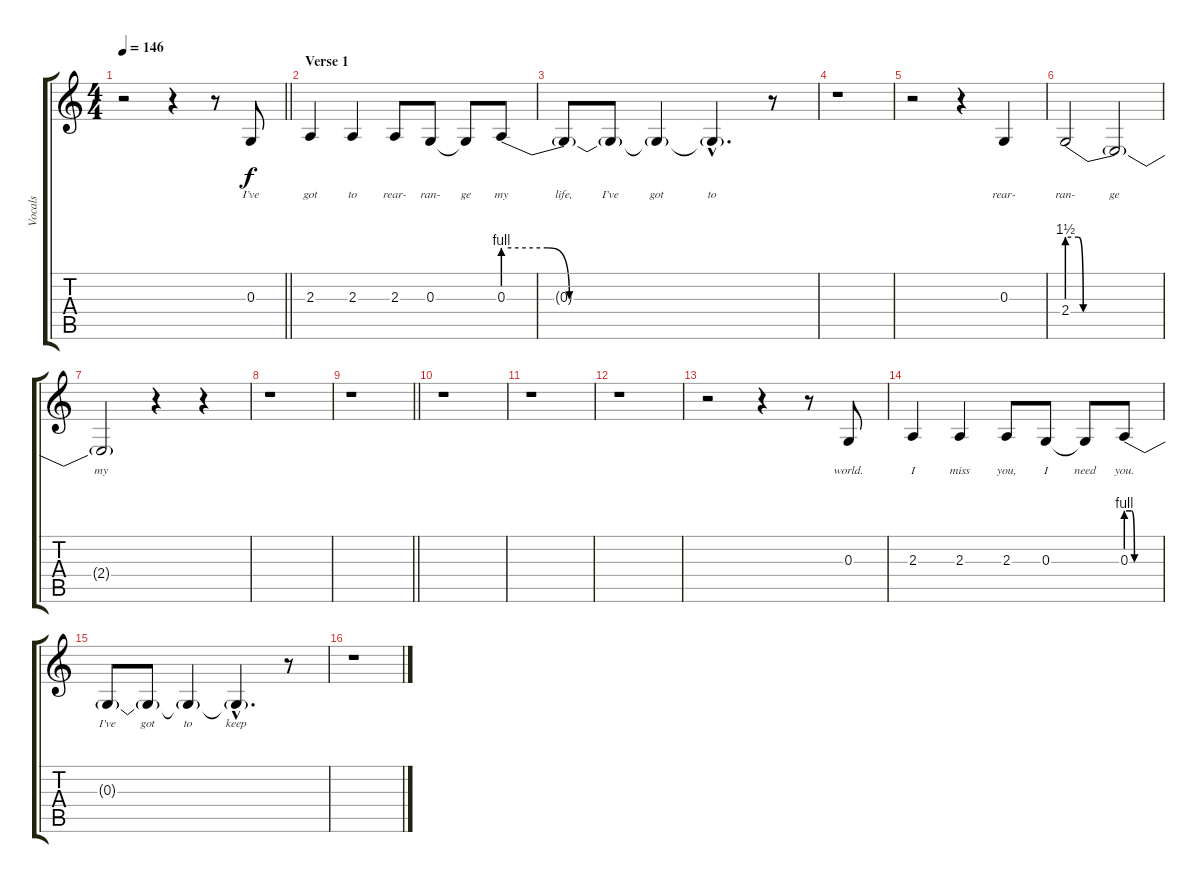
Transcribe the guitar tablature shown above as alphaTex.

\track ("Vocals" "Vocals") {instrument oboe}
\staff {score tabs}
\tuning (E4 B3 G3 D3 A2 E2) {hide}
\ts (4 4)
\tempo 146
\clef g2
\barLineRight lightlight
\ks c
r.2{dy f} r.4 r.8 0.3.8{lyrics (0 "I’ve") lyrics (1 "") lyrics (2 "") lyrics (3 "") lyrics (4 "")} |
\section ("" "Verse 1")
2.3.4{lyrics (0 "got") lyrics (1 "") lyrics (2 "") lyrics (3 "") lyrics (4 "")} 2.3.4{lyrics (0 "to") lyrics (1 "") lyrics (2 "") lyrics (3 "") lyrics (4 "")} 2.3.8{lyrics (0 "rear-") lyrics (1 "") lyrics (2 "") lyrics (3 "") lyrics (4 "")} 0.3.8{lyrics (0 "ran-") lyrics (1 "") lyrics (2 "") lyrics (3 "") lyrics (4 "")} 0.3{t}.8{lyrics (0 "ge") lyrics (1 "") lyrics (2 "") lyrics (3 "") lyrics (4 "")} 0.3{be (custom 0 4 10 4 15 0 60 0)}.8{lyrics (0 "my") lyrics (1 "") lyrics (2 "") lyrics (3 "") lyrics (4 "")} |
0.3{t}.8{lyrics (0 "life,") lyrics (1 "") lyrics (2 "") lyrics (3 "") lyrics (4 "")} 0.3{t}.8{lyrics (0 "I’ve") lyrics (1 "") lyrics (2 "") lyrics (3 "") lyrics (4 "")} 0.3{t}.4{lyrics (0 "got") lyrics (1 "") lyrics (2 "") lyrics (3 "") lyrics (4 "") volume 0} 0.3{hac t}.4{d lyrics (0 "to") lyrics (1 "") lyrics (2 "") lyrics (3 "") lyrics (4 "")} r.8 |
r.1{volume 16} |
r.2 r.4 0.3.4{lyrics (0 "rear-") lyrics (1 "") lyrics (2 "") lyrics (3 "") lyrics (4 "")} |
2.4{be (custom 0 6 7 6 10 0 60 0)}.2{lyrics (0 "ran-") lyrics (1 "") lyrics (2 "") lyrics (3 "") lyrics (4 "")} 2.4{t}.2{lyrics (0 "ge") lyrics (1 "") lyrics (2 "") lyrics (3 "") lyrics (4 "") volume 0} |
2.4{t}.2{lyrics (0 "my") lyrics (1 "") lyrics (2 "") lyrics (3 "") lyrics (4 "")} r.4 r.4{volume 16} |
r.1 |
\barLineRight lightlight
r.1 |
r.1 |
r.1 |
r.1 |
r.2 r.4 r.8 0.3.8{lyrics (0 "world.") lyrics (1 "") lyrics (2 "") lyrics (3 "") lyrics (4 "")} |
2.3.4{lyrics (0 "I") lyrics (1 "") lyrics (2 "") lyrics (3 "") lyrics (4 "")} 2.3.4{lyrics (0 "miss") lyrics (1 "") lyrics (2 "") lyrics (3 "") lyrics (4 "")} 2.3.8{lyrics (0 "you,") lyrics (1 "") lyrics (2 "") lyrics (3 "") lyrics (4 "")} 0.3.8{lyrics (0 "I") lyrics (1 "") lyrics (2 "") lyrics (3 "") lyrics (4 "")} 0.3{t}.8{lyrics (0 "need") lyrics (1 "") lyrics (2 "") lyrics (3 "") lyrics (4 "")} 0.3{be (custom 0 4 10 4 15 0 60 0)}.8{lyrics (0 "you.") lyrics (1 "") lyrics (2 "") lyrics (3 "") lyrics (4 "")} |
0.3{t}.8{lyrics (0 "I’ve") lyrics (1 "") lyrics (2 "") lyrics (3 "") lyrics (4 "")} 0.3{t}.8{lyrics (0 "got") lyrics (1 "") lyrics (2 "") lyrics (3 "") lyrics (4 "")} 0.3{t}.4{lyrics (0 "to") lyrics (1 "") lyrics (2 "") lyrics (3 "") lyrics (4 "") volume 0} 0.3{hac t}.4{d lyrics (0 "keep") lyrics (1 "") lyrics (2 "") lyrics (3 "") lyrics (4 "")} r.8 |
r.1{volume 16}
